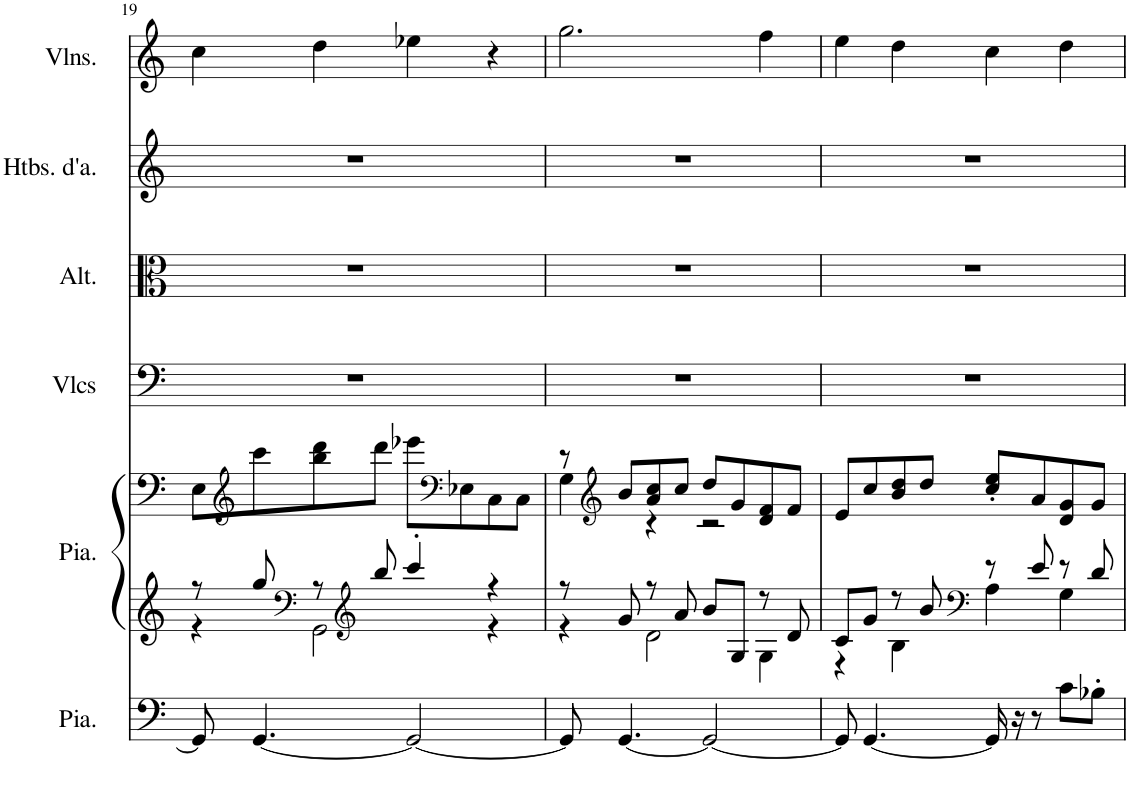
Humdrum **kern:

**kern	**kern	**kern	**kern	**kern	**kern	**kern
*part6	*part5	*part5	*part4	*part3	*part2	*part1
*staff7	*staff6	*staff5	*staff4	*staff3	*staff2	*staff1
*I"Piano, Pedals	*I"Piano, Organ	*	*I"Violoncelles, Bass	*I"Altos, Tenor	*I"Hautbois d'amour, Alto	*I"Violons, Soprano
*I'Pia.	*I'Pia.	*	*I'Vlcs	*I'Alt.	*I'Htbs. d'a.	*I'Vlns.
!!LO:PB:g=z
*clefF4	*clefG2	*clefF4	*clefF4	*clefC3	*clefG2	*clefG2
*	*	*	*	*	*Trd2c3	*
*k[]	*k[]	*k[]	*k[]	*k[]	*k[]	*k[]
*M4/4	*M4/4	*M4/4	*M4/4	*M4/4	*M4/4	*M4/4
=19	=19	=19	=19	=19	=19	=19
*	*^	*	*	*	*	*
8GG/]	8r	4r	8E\L	1r	1r	1r	4cc\
*	*	*	*clefG2	*	*	*	*
[4.GG/	8gg/	.	8ccc\	.	.	.	.
*	*clefF4	*	*	*	*	*	*
.	8r	2GG\	8bb\ 8ddd\	.	.	.	4dd\
*	*clefG2	*	*	*	*	*	*
.	8bb/	.	8ddd\J	.	.	.	.
2GG/_	4ccc'/	.	8eee-X\L	.	.	.	4ee-X\
*	*	*	*clefF4	*	*	*	*
.	.	.	8E-X\	.	.	.	.
.	4r	4r	8C\	.	.	.	4r
.	.	.	8C\J	.	.	.	.
=20	=20	=20	=20	=20	=20	=20	=20
*	*	*	*^	*	*	*	*
8GG/]	8r	4r	8r	4G\	1r	1r	1r	2.gg\
*	*	*	*clefG2	*	*	*	*	*
[4.GG/	8g/	.	8b/L	.	.	.	.	.
.	8r	2d\	8a/ 8cc/	4r	.	.	.	.
.	8a/	.	8cc/J	.	.	.	.	.
2GG/_	8b/L	.	8dd/L	2r	.	.	.	.
.	8G/J	.	8g/	.	.	.	.	.
.	8r	4G\	8d/ 8f/	.	.	.	.	4ff\
.	8d/	.	8f/J	.	.	.	.	.
*	*	*	*v	*v	*	*	*	*
=21	=21	=21	=21	=21	=21	=21	=21
8GG/]	8c/L	4r	8e/L	1r	1r	1r	4ee\
[4.GG/	8g/J	.	8cc/	.	.	.	.
.	8r	4B\	8b/ 8dd/	.	.	.	4dd\
.	8b/	.	8dd/J	.	.	.	.
*	*clefF4	*	*	*	*	*	*
16GG/]	8r	4A\	8cc/' 8ee/'L	.	.	.	4cc\
16r	.	.	.	.	.	.	.
8r	8e/	.	8a/	.	.	.	.
8c\L	8r	4G\	8d/ 8g/	.	.	.	4dd\
8B-X'\J	8d/	.	8g/J	.	.	.	.
*	*v	*v	*	*	*	*	*
=	=	=	=	=	=	=
*-	*-	*-	*-	*-	*-	*-
